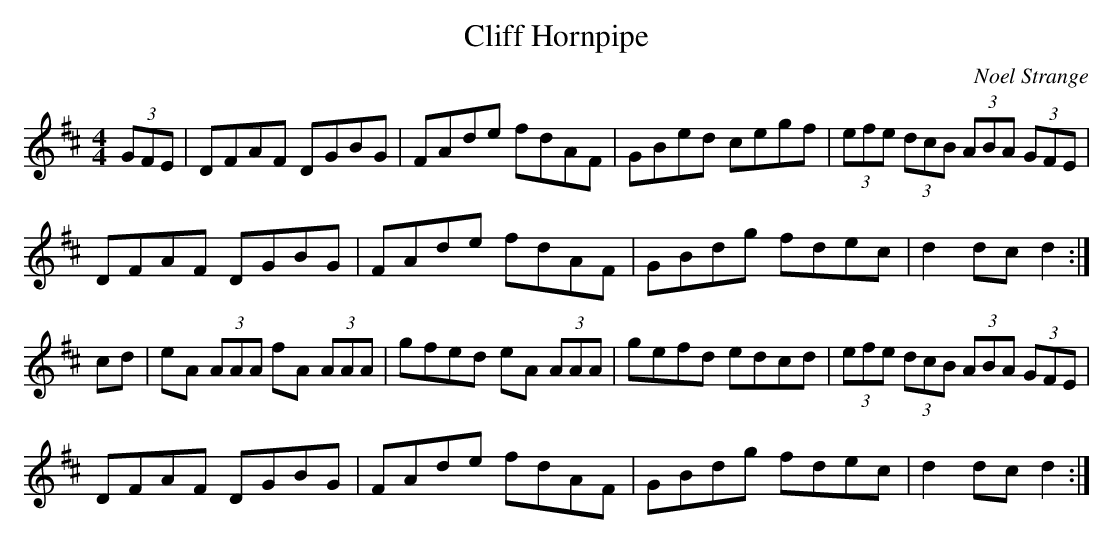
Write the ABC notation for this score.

X:1
T: Cliff Hornpipe
C: Noel Strange
M: 4/4
L: 1/8
K: D
(3GFE|DFAF DGBG|FAde fdAF|GBed cegf|\
(3efe (3dcB (3ABA (3GFE|
DFAF DGBG|FAde fdAF|GBdg fdec|d2 dc d2 :|
cd|eA (3AAA fA (3AAA|gfed eA (3AAA|gefd edcd|\
(3efe (3dcB (3ABA (3GFE|
DFAF DGBG|FAde fdAF|GBdg fdec|d2 dc d2 :|
